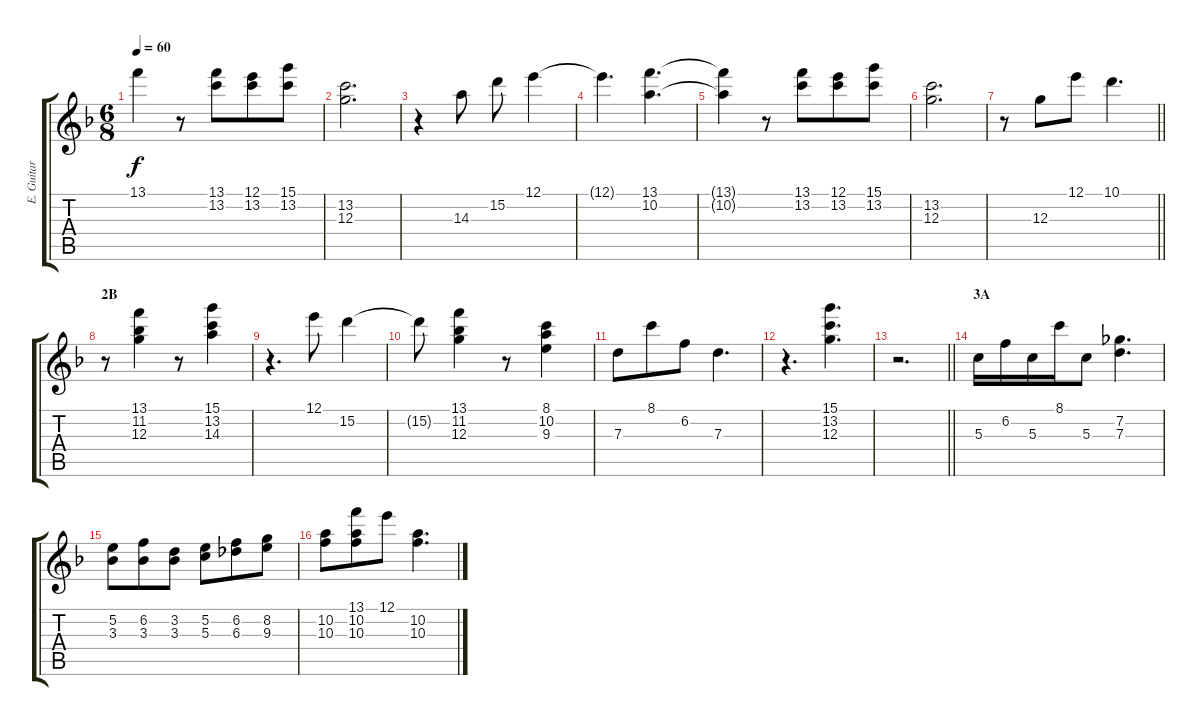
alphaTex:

\track ("E. Guitar I" "E. Guitar ") {instrument overdrivenguitar}
\staff {score tabs}
\tuning (E4 B3 G3 D3 A2 E2) {hide}
\ts (6 8)
\tempo 60
\clef g2
\ks f
13.1{t}.4{dy f} r.8 (13.1 13.2).8 (12.1 13.2).8 (15.1 13.2).8 |
(13.2 12.3).2{d} |
r.4 14.3.8 15.2.8 12.1.4 |
12.1{t}.4{d} (13.1 10.2).4{d} |
(13.1{t} 10.2{t}).4 r.8 (13.1 13.2).8 (12.1 13.2).8 (15.1 13.2).8 |
(13.2 12.3).2{d} |
\barLineRight lightlight
r.8 12.3.8 12.1.8 10.1.4{d} |
\section ("" "2B")
r.8 (13.1 11.2 12.3).4 r.8 (15.1 13.2 14.3).4 |
r.4{d} 12.1.8 15.2.4 |
15.2{t}.8 (13.1 11.2 12.3).4 r.8 (8.1 10.2 9.3).4 |
7.3.8 8.1.8 6.2.8 7.3.4{d} |
r.4{d} (15.1 13.2 12.3).4{d} |
\barLineRight lightlight
r.2{d} |
\section ("" "3A")
5.3.16 6.2.16 5.3.16 8.1.16 5.3.8 (7.2 7.3).4{d} |
(5.2 3.3).8 (6.2 3.3).8 (3.2 3.3).8 (5.2 5.3).8 (6.2 6.3).8 (8.2 9.3).8 |
(10.2 10.3).8 (13.1 10.2 10.3).8 12.1.8 (10.2 10.3).4{d}
